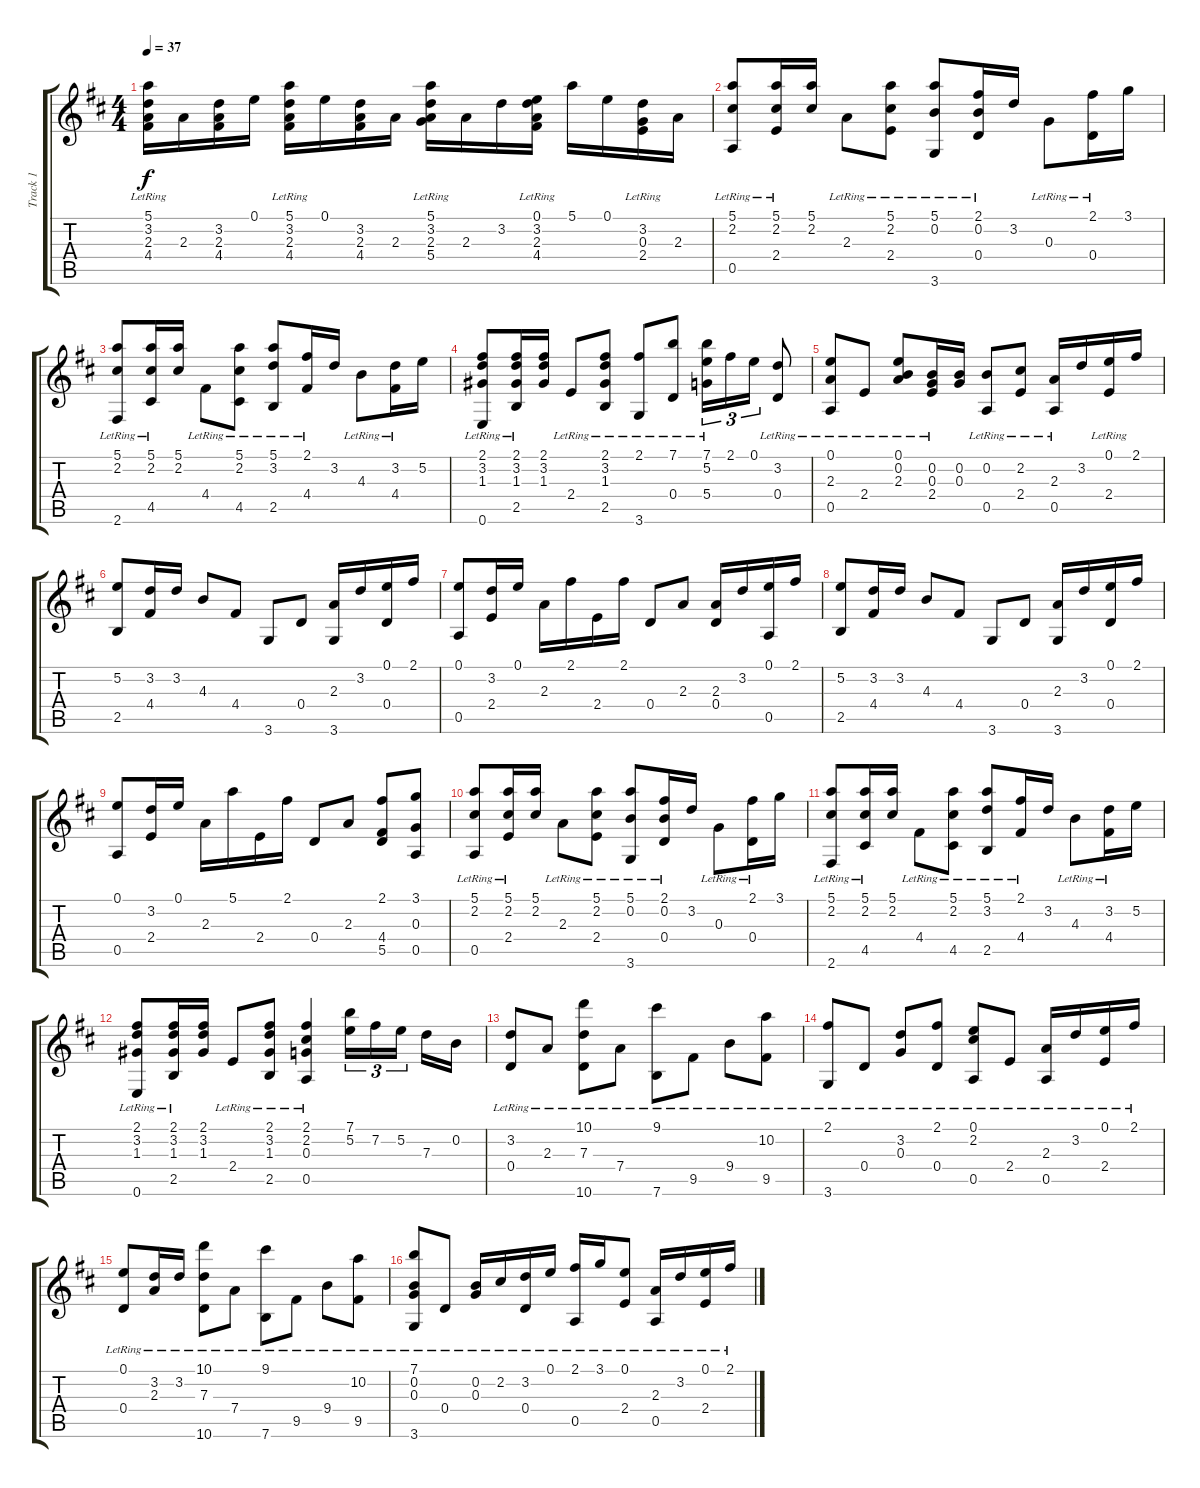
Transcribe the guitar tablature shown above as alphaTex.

\track ("Track 1" "Track 1") {instrument acousticguitarsteel}
\staff {score tabs}
\tuning (E4 B3 G3 D3 A2 E2) {hide}
\ts (4 4)
\tempo 37
\clef g2
\ks d
(5.1{lr} 3.2{lr} 2.3{lr} 4.4{lr}).16{dy f} 2.3.16 (3.2 2.3 4.4).16 0.1.16 (5.1{lr} 3.2{lr} 2.3{lr} 4.4{lr}).16 0.1.16 (3.2 2.3 4.4).16 2.3.16 (5.1{lr} 3.2{lr} 2.3{lr} 5.4{lr}).16 2.3.16 3.2.16 (0.1{lr} 3.2{lr} 2.3{lr} 4.4{lr}).16 5.1.16 0.1.16 (3.2{lr} 0.3{lr} 2.4{lr}).16 2.3.16 |
(5.1 2.2 0.5{lr}).8 (5.1 2.2 2.4{lr}).16 (5.1 2.2).16 2.3{lr}.8 (5.1 2.2 2.4{lr}).8 (5.1 0.2 3.6{lr}).8 (2.1 0.2 0.4{lr}).16 3.2.16 0.3{lr}.8 (2.1 0.4{lr}).16 3.1.16 |
(5.1 2.2 2.6{lr}).8 (5.1 2.2 4.5{lr}).16 (5.1 2.2).16 4.4{lr}.8 (5.1 2.2 4.5{lr}).8 (5.1 3.2 2.5{lr}).8 (2.1 4.4{lr}).16 3.2.16 4.3{lr}.8 (3.2 4.4{lr}).16 5.2.16 |
(2.1 3.2 1.3 0.6{lr}).8 (2.1 3.2 1.3 2.5{lr}).16 (2.1 3.2 1.3).16 2.4{lr}.8 (2.1 3.2 1.3 2.5{lr}).8 (2.1 3.6{lr}).8 (7.1 0.4{lr}).8 (7.1 5.2 5.4{lr}).16{tu (3 2)} 2.1.16{tu (3 2)} 0.1.16{tu (3 2)} (3.2 0.4{lr}).8 |
(0.1 2.3 0.5{lr}).8 2.4{lr}.8 (0.1 0.2 2.3{lr}).8 (0.2 0.3 2.4{lr}).16 (0.2 0.3).16 (0.2 0.5{lr}).8 (2.2 2.4{lr}).8 (2.3{lr} 0.5{lr}).16 3.2.16 (0.1 2.4{lr}).16 2.1.16 |
(5.2 2.5).8 (3.2 4.4).16 3.2.16 4.3.8 4.4.8 3.6.8 0.4.8 (2.3 3.6).16 3.2.16 (0.1 0.4).16 2.1.16 |
(0.1 0.5).8 (3.2 2.4).16 0.1.16 2.3.16 2.1.16 2.4.16 2.1.16 0.4.8 2.3.8 (2.3 0.4).16 3.2.16 (0.1 0.5).16 2.1.16 |
(5.2 2.5).8 (3.2 4.4).16 3.2.16 4.3.8 4.4.8 3.6.8 0.4.8 (2.3 3.6).16 3.2.16 (0.1 0.4).16 2.1.16 |
(0.1 0.5).8 (3.2 2.4).16 0.1.16 2.3.16 5.1.16 2.4.16 2.1.16 0.4.8 2.3.8 (2.1 4.4 5.5).8 (3.1 0.3 0.5).8 |
(5.1 2.2 0.5{lr}).8 (5.1 2.2 2.4{lr}).16 (5.1 2.2).16 2.3{lr}.8 (5.1 2.2 2.4{lr}).8 (5.1 0.2 3.6{lr}).8 (2.1 0.2 0.4{lr}).16 3.2.16 0.3{lr}.8 (2.1 0.4{lr}).16 3.1.16 |
(5.1 2.2 2.6{lr}).8 (5.1 2.2 4.5{lr}).16 (5.1 2.2).16 4.4{lr}.8 (5.1 2.2 4.5{lr}).8 (5.1 3.2 2.5{lr}).8 (2.1 4.4{lr}).16 3.2.16 4.3{lr}.8 (3.2 4.4{lr}).16 5.2.16 |
(2.1 3.2 1.3 0.6{lr}).8 (2.1 3.2 1.3 2.5{lr}).16 (2.1 3.2 1.3).16 2.4{lr}.8 (2.1 3.2 1.3 2.5{lr}).8 (2.1 2.2 0.3 0.5{lr}).4 (7.1 5.2).16{tu (3 2)} 7.2.16{tu (3 2)} 5.2.16{tu (3 2) beam splitsecondary} 7.3.16 0.2.16 |
(3.2{lr} 0.4{lr}).8 2.3{lr}.8 (10.1{lr} 7.3{lr} 10.6{lr}).8 7.4{lr}.8 (9.1{lr} 7.6{lr}).8 9.5{lr}.8 9.4{lr}.8 (10.2{lr} 9.5{lr}).8 |
(2.1{lr} 3.6{lr}).8 0.4{lr}.8 (3.2{lr} 0.3{lr}).8 (2.1{lr} 0.4{lr}).8 (0.1{lr} 2.2{lr} 0.5{lr}).8 2.4{lr}.8 (2.3{lr} 0.5{lr}).16 3.2{lr}.16 (0.1{lr} 2.4{lr}).16 2.1{lr}.16 |
(0.1{lr} 0.4{lr}).8 (3.2{lr} 2.3{lr}).16 3.2{lr}.16 (10.1{lr} 7.3{lr} 10.6{lr}).8 7.4{lr}.8 (9.1{lr} 7.6{lr}).8 9.5{lr}.8 9.4{lr}.8 (10.2{lr} 9.5{lr}).8 |
(7.1{lr} 0.2{lr} 0.3{lr} 3.6{lr}).8 0.4{lr}.8 (0.2{lr} 0.3{lr}).16 2.2{lr}.16 (3.2{lr} 0.4{lr}).16 0.1{lr}.16 (2.1{lr} 0.5{lr}).16 3.1{lr}.16 (0.1{lr} 2.4{lr}).8 (2.3{lr} 0.5{lr}).16 3.2{lr}.16 (0.1{lr} 2.4{lr}).16 2.1{lr}.16
